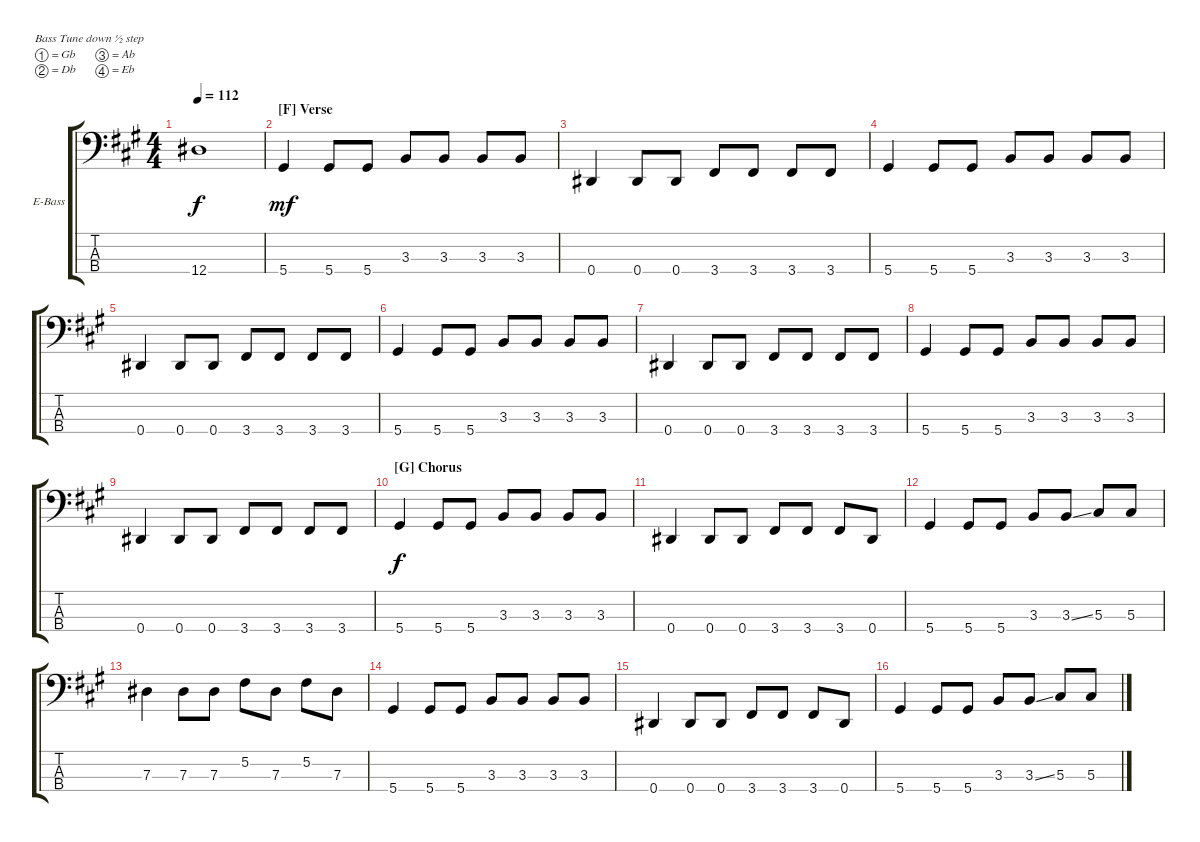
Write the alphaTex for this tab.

\defaultSystemsLayout 4
\bracketExtendMode groupsimilarinstruments
\firstSystemTrackNameOrientation horizontal
\otherSystemsTrackNameOrientation horizontal
\track ("Electric Bass" "E-Bass") {instrument electricbassfinger}
\staff {score tabs}
\tuning (Gb2 Db2 Ab1 Eb1)
\ts (4 4)
\tempo 112
\clef f4
\scale
1.07062
\ks a
12.4{t}.1{dy f} |
\section ("F" "Verse")
\scale
0.929382 5.4.4{dy mf} 5.4.8 5.4.8 3.3.8 3.3.8 3.3.8 3.3.8 |
\scale
1.07062 0.4.4 0.4.8 0.4.8 3.4.8 3.4.8 3.4.8 3.4.8 |
\scale
0.929382 5.4.4 5.4.8 5.4.8 3.3.8 3.3.8 3.3.8 3.3.8 |
\scale
1.07062 0.4.4 0.4.8 0.4.8 3.4.8 3.4.8 3.4.8 3.4.8 |
\scale
0.929382 5.4.4 5.4.8 5.4.8 3.3.8 3.3.8 3.3.8 3.3.8 |
\scale
1.07062 0.4.4 0.4.8 0.4.8 3.4.8 3.4.8 3.4.8 3.4.8 |
\scale
0.929382 5.4.4 5.4.8 5.4.8 3.3.8 3.3.8 3.3.8 3.3.8 |
\scale
1.07062 0.4.4 0.4.8 0.4.8 3.4.8 3.4.8 3.4.8 3.4.8 |
\section ("G" "Chorus")
\scale
0.929382 5.4.4{dy f} 5.4.8 5.4.8 3.3.8 3.3.8 3.3.8 3.3.8 |
\scale
1.07062 0.4.4 0.4.8 0.4.8 3.4.8 3.4.8 3.4.8 0.4.8 |
\scale
0.929382 5.4.4 5.4.8 5.4.8 3.3.8 3.3{ss}.8 5.3.8 5.3.8 |
\scale
1.07062 7.3.4 7.3.8 7.3.8 5.2.8 7.3.8 5.2.8 7.3.8 |
\scale
0.929382 5.4.4 5.4.8 5.4.8 3.3.8 3.3.8 3.3.8 3.3.8 |
\scale
1.07062 0.4.4 0.4.8 0.4.8 3.4.8 3.4.8 3.4.8 0.4.8 |
\scale
0.929382 5.4.4 5.4.8 5.4.8 3.3.8 3.3{ss}.8 5.3.8 5.3.8
